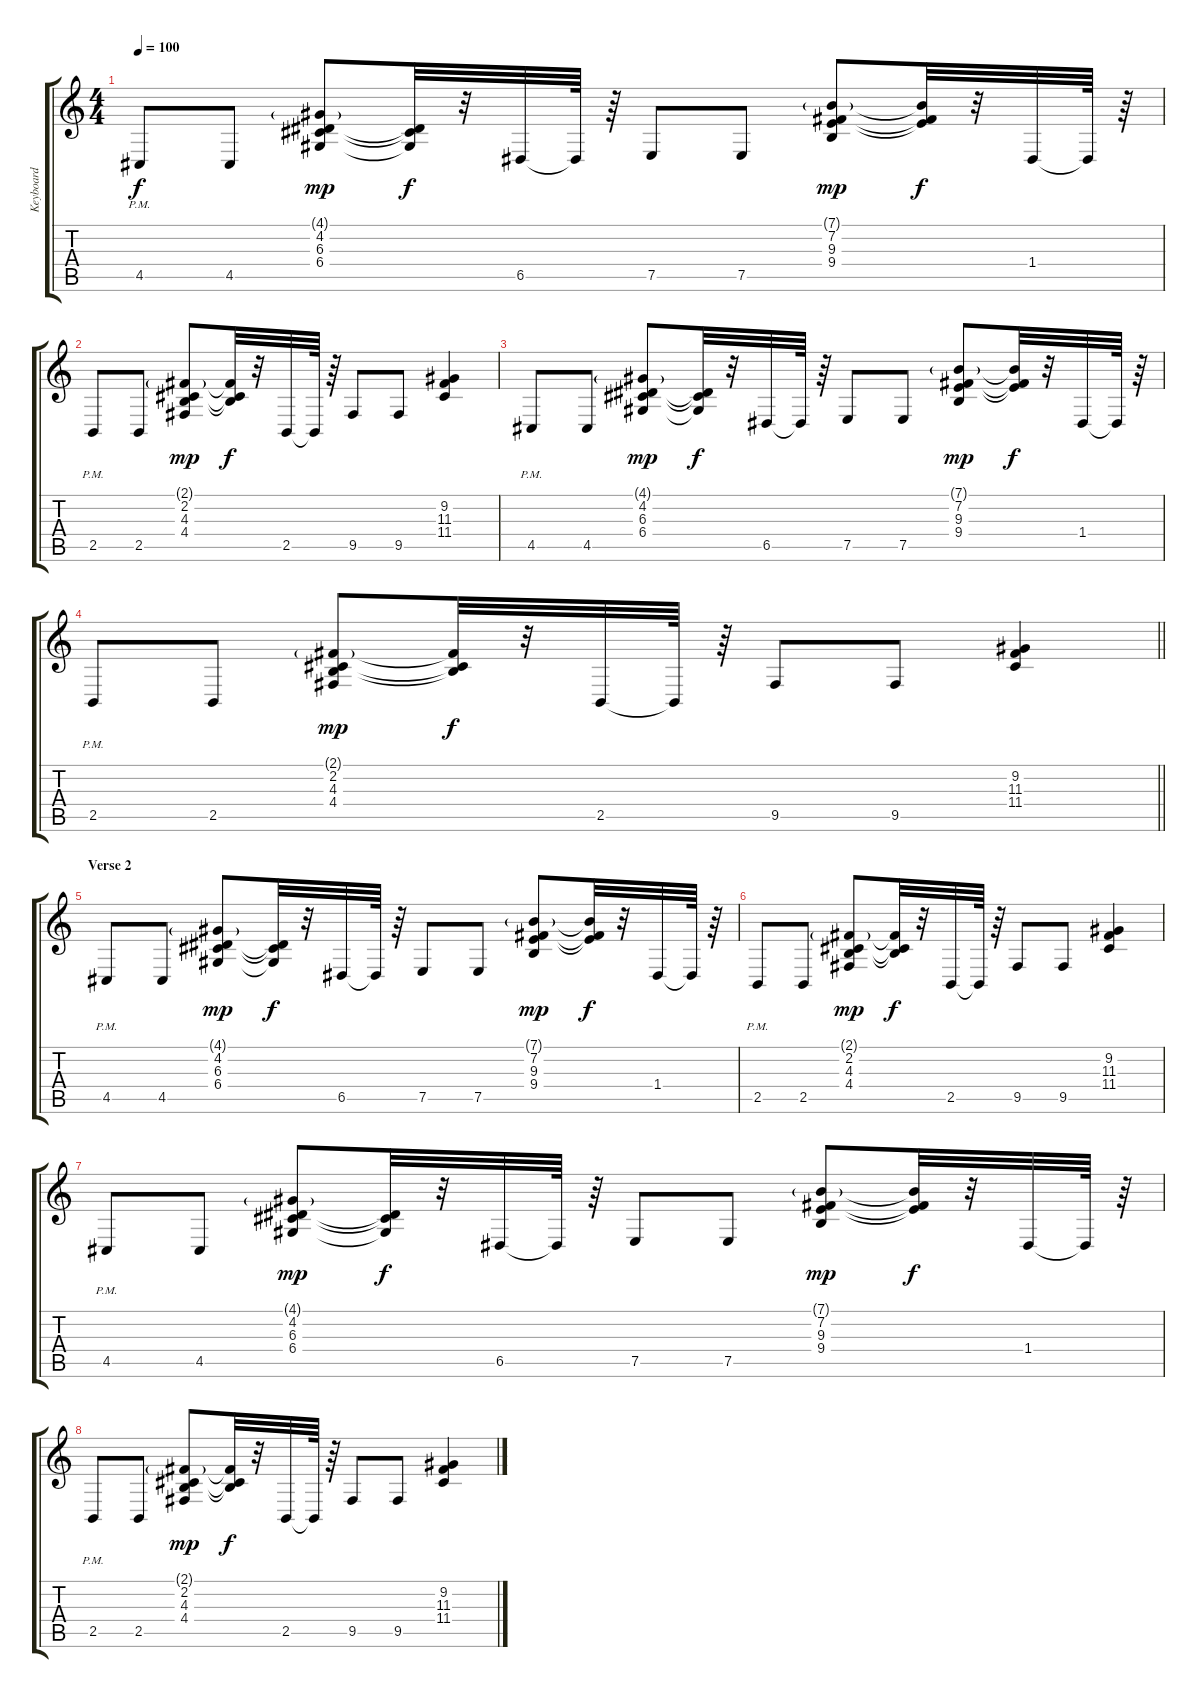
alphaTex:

\track ("Keyboard" "Keyboard") {instrument brightacousticpiano}
\staff {score tabs}
\tuning (E4 B3 G3 D3 A2 E2) {hide}
\ts (4 4)
\tempo 100
\clef g2
\ks c
4.5{pm}.8{dy f} 4.5.8 (4.1{g} 4.2 6.3 6.4).8{dy mp} (4.2{t} 6.3{t} 6.4{t}).32{dy f} r.32 6.5.32 6.5{t}.64 r.64 7.5.8 7.5.8 (7.1{g} 7.2 9.3 9.4).8{dy mp} (7.1{t} 7.2{t} 9.3{t}).32{dy f} r.32 1.4.32 1.4{t}.64 r.64 |
2.5{pm}.8 2.5.8 (2.1{g} 2.2 4.3 4.4).8{dy mp} (2.1{t} 2.2{t} 4.3{t}).32{dy f} r.32 2.5.32 2.5{t}.64 r.64 9.5.8 9.5.8 (9.2 11.3 11.4).4 |
4.5{pm}.8 4.5.8 (4.1{g} 4.2 6.3 6.4).8{dy mp} (4.2{t} 6.3{t} 6.4{t}).32{dy f} r.32 6.5.32 6.5{t}.64 r.64 7.5.8 7.5.8 (7.1{g} 7.2 9.3 9.4).8{dy mp} (7.1{t} 7.2{t} 9.3{t}).32{dy f} r.32 1.4.32 1.4{t}.64 r.64 |
\barLineRight lightlight
2.5{pm}.8 2.5.8 (2.1{g} 2.2 4.3 4.4).8{dy mp} (2.1{t} 2.2{t} 4.3{t}).32{dy f} r.32 2.5.32 2.5{t}.64 r.64 9.5.8 9.5.8 (9.2 11.3 11.4).4 |
\section ("" "Verse 2")
4.5{pm}.8 4.5.8 (4.1{g} 4.2 6.3 6.4).8{dy mp} (4.2{t} 6.3{t} 6.4{t}).32{dy f} r.32 6.5.32 6.5{t}.64 r.64 7.5.8 7.5.8 (7.1{g} 7.2 9.3 9.4).8{dy mp} (7.1{t} 7.2{t} 9.3{t}).32{dy f} r.32 1.4.32 1.4{t}.64 r.64 |
2.5{pm}.8 2.5.8 (2.1{g} 2.2 4.3 4.4).8{dy mp} (2.1{t} 2.2{t} 4.3{t}).32{dy f} r.32 2.5.32 2.5{t}.64 r.64 9.5.8 9.5.8 (9.2 11.3 11.4).4 |
4.5{pm}.8 4.5.8 (4.1{g} 4.2 6.3 6.4).8{dy mp} (4.2{t} 6.3{t} 6.4{t}).32{dy f} r.32 6.5.32 6.5{t}.64 r.64 7.5.8 7.5.8 (7.1{g} 7.2 9.3 9.4).8{dy mp} (7.1{t} 7.2{t} 9.3{t}).32{dy f} r.32 1.4.32 1.4{t}.64 r.64 |
2.5{pm}.8 2.5.8 (2.1{g} 2.2 4.3 4.4).8{dy mp} (2.1{t} 2.2{t} 4.3{t}).32{dy f} r.32 2.5.32 2.5{t}.64 r.64 9.5.8 9.5.8 (9.2 11.3 11.4).4
